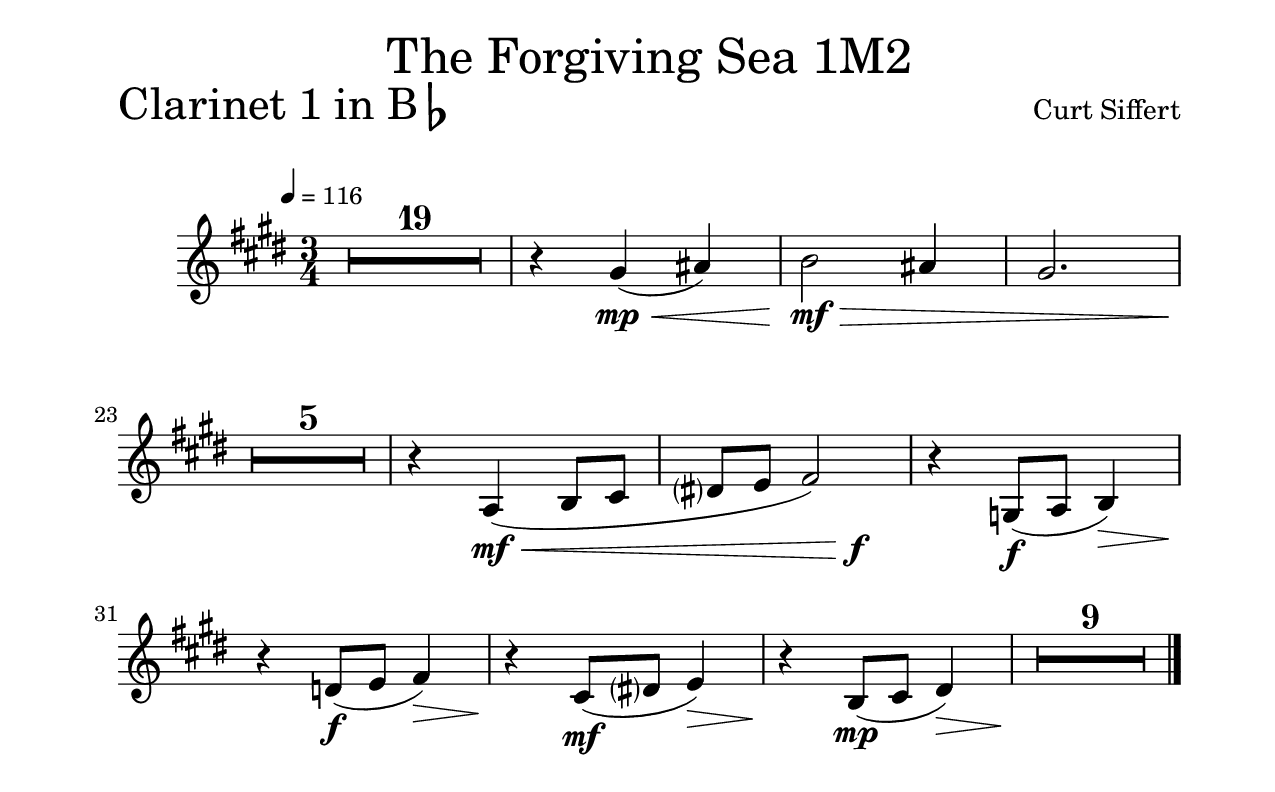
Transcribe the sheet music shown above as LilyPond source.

\version "2.16.0"
\include "english.ly"
\include "../lib/parts.ily"

\paper {
	ragged-last-bottom = ##t
}

\header {
	instrument = \markup \larger \larger { "Clarinet 1 in B"\flat }
}

\version "2.24.0"
\include "english.ly"

clarinetOneNotes = \relative c' {

	\time 3/4
	\key d \major
	\set tieWaitForNote = ##t

	R2.*19 |
	
	r4 fs\mp\<( gs) |
	a2\mf\>gs4 |
	fs2. |
	
	\tag #'part { \break }
	
	R2.*5\! |
	
	r4 g,\mf\<( a8 b |
	\tag #'part { cs? }
	\tag #'score { cs } 
	d << {e2)} {s4 s4\f} >> |
	
	r4 f,8\f( g a4)\>
	
	\tag #'part { \break }

	r4\! c8\f( d e4)\>
	r4\! b8\mf( cs? d4)\>
	r4\! a8\mp( b cs4)\>
	
	R2.*9\!
		
	\bar "|."
		
}


\relative c'' { 
	\everyPartScore
	\transpose bf c'
	\keepWithTag #'part \clarinetOneNotes
}	
